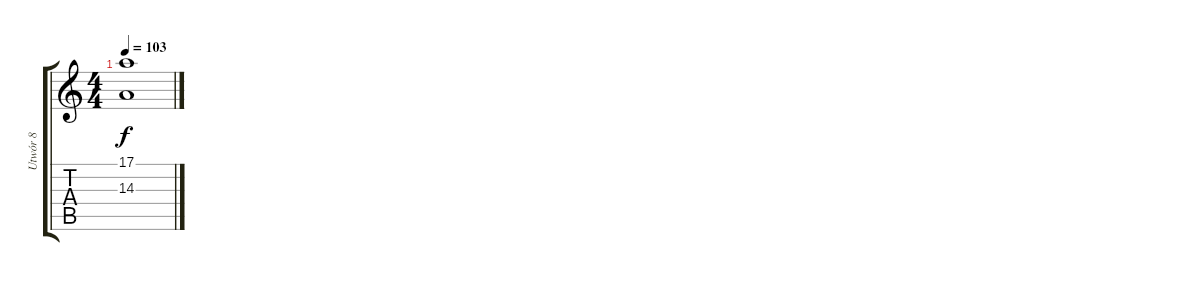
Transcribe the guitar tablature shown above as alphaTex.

\track ("Utwór 8" "Utwór 8") {instrument drawbarorgan}
\staff {score tabs}
\tuning (E4 B3 G3 D3 A2 E2) {hide}
\ts (4 4)
\tempo 103
\clef g2
\ks c
(17.1{t} 14.3{t}).1{dy f}
